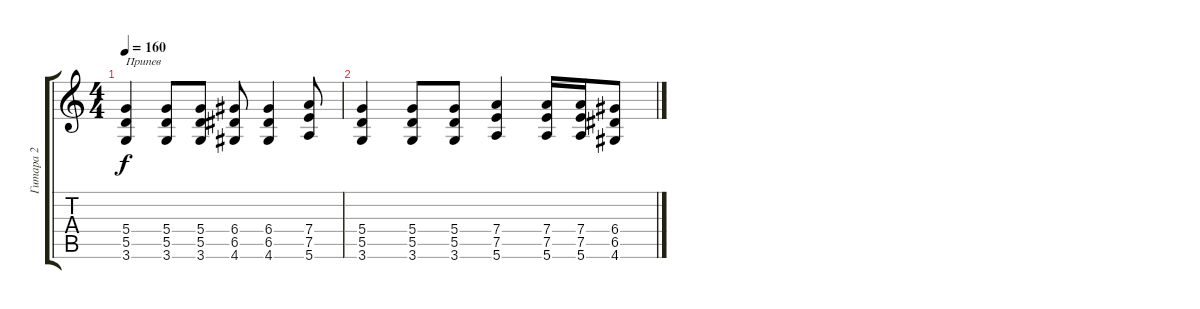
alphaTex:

\track ("Гитара 2" "Гитара 2") {instrument distortionguitar}
\staff {score tabs}
\tuning (E4 B3 G3 D3 A2 E2) {hide}
\ts (4 4)
\tempo 160
\clef g2
\ks c
(5.4 5.5 3.6).4{txt "Припев" dy f} (5.4 5.5 3.6).8 (5.4 5.5 3.6).8 (6.4 6.5 4.6).8 (6.4 6.5 4.6).4 (7.4 7.5 5.6).8 |
(5.4 5.5 3.6).4 (5.4 5.5 3.6).8 (5.4 5.5 3.6).8 (7.4 7.5 5.6).4 (7.4 7.5 5.6).16 (7.4 7.5 5.6).16 (6.4 6.5 4.6).8
